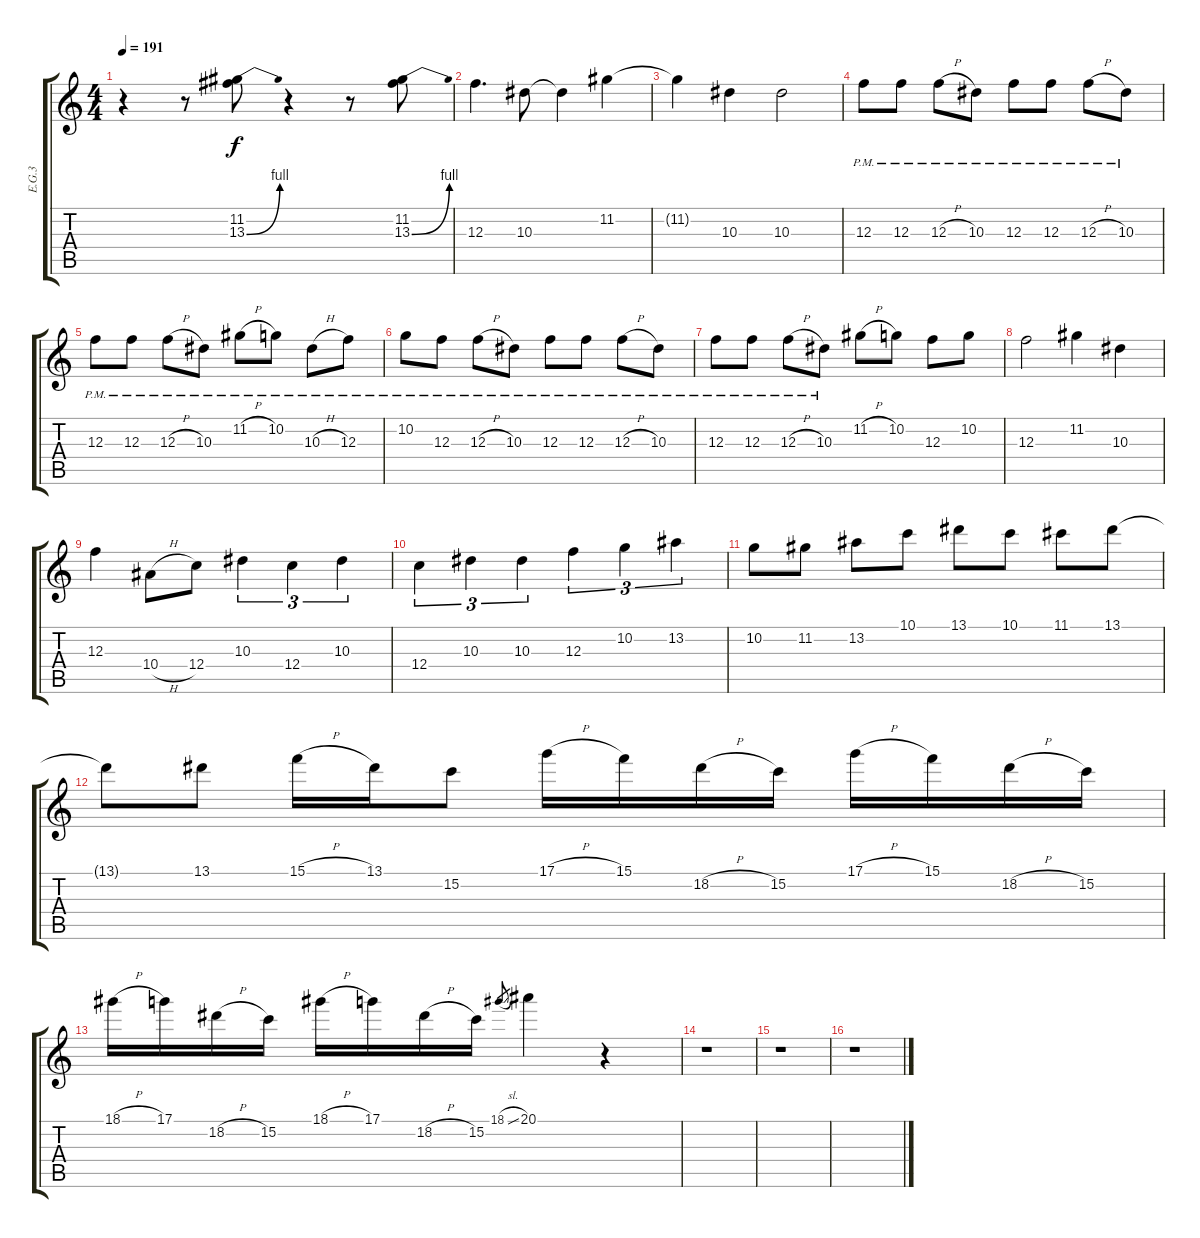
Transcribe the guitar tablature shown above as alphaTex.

\track ("E.G.3" "E.G.3") {instrument distortionguitar}
\staff {score tabs}
\tuning (D4 A3 F3 C3 G2 C2) {hide}
\ts (4 4)
\tempo 191
\clef g2
\ks c
r.4{dy f} r.8 (11.2 13.3{be (bend 0 0 60 4)}).8 r.4 r.8 (11.2 13.3{be (bend 0 0 60 4)}).8 |
12.3.4{d} 10.3.8 10.3{t}.4 11.2.4 |
11.2{t}.4 10.3.4 10.3.2 |
12.3{pm}.8 12.3{pm}.8 12.3{h pm}.8 10.3{pm}.8 12.3{pm}.8 12.3{pm}.8 12.3{h pm}.8 10.3{pm}.8 |
12.3{pm}.8 12.3{pm}.8 12.3{h pm}.8 10.3{pm}.8 11.2{h pm}.8 10.2{pm}.8 10.3{h pm}.8 12.3{pm}.8 |
10.2{pm}.8 12.3{pm}.8 12.3{h pm}.8 10.3{pm}.8 12.3{pm}.8 12.3{pm}.8 12.3{h pm}.8 10.3{pm}.8 |
12.3{pm}.8 12.3{pm}.8 12.3{h pm}.8 10.3{pm}.8 11.2{h}.8 10.2.8 12.3.8 10.2.8 |
12.3.2 11.2.4 10.3.4 |
12.3.4 10.4{h}.8 12.4.8 10.3.4{tu (3 2)} 12.4.4{tu (3 2)} 10.3.4{tu (3 2)} |
12.4.4{tu (3 2)} 10.3.4{tu (3 2)} 10.3.4{tu (3 2)} 12.3.4{tu (3 2)} 10.2.4{tu (3 2)} 13.2.4{tu (3 2)} |
10.2.8 11.2.8 13.2.8 10.1.8 13.1.8 10.1.8 11.1.8 13.1.8 |
13.1{t}.8 13.1.8 15.1{h}.16 13.1.16 15.2.8 17.1{h}.16 15.1.16 18.2{h}.16 15.2.16 17.1{h}.16 15.1.16 18.2{h}.16 15.2.16 |
18.1{h}.16 17.1.16 18.2{h}.16 15.2.16 18.1{h}.16 17.1.16 18.2{h}.16 15.2.16 18.1{sl}.8{gr} 20.1.4 r.4 |
r.1 |
r.1 |
r.1
